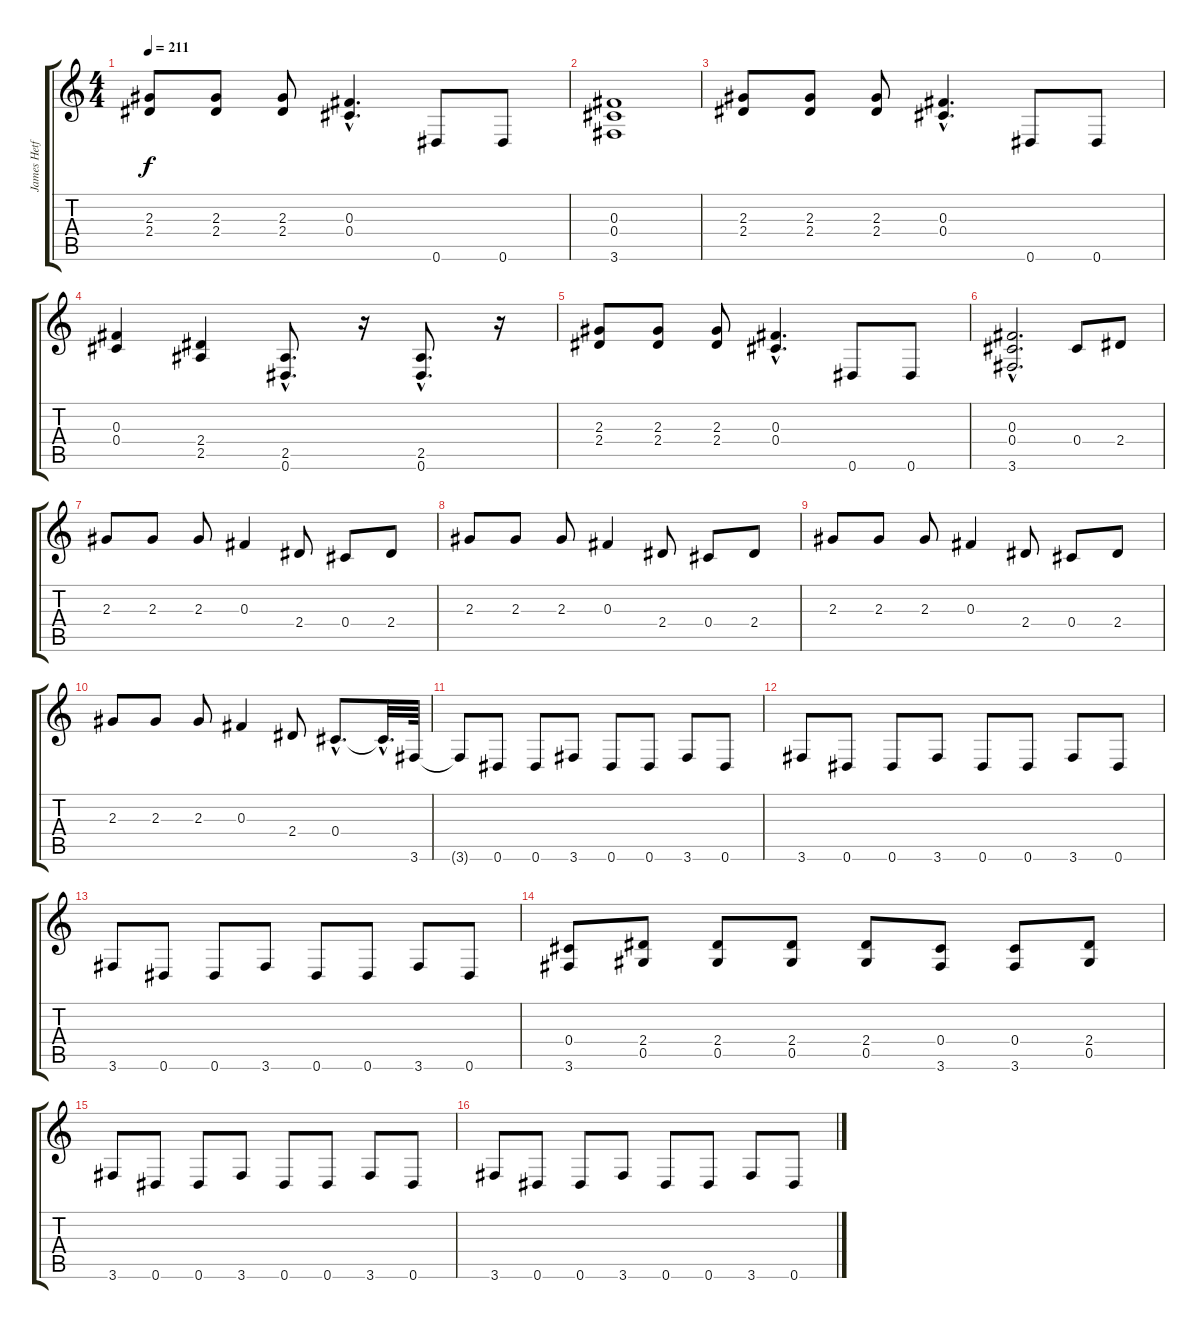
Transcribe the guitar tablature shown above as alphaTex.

\track ("James Hetfield (Guitar)" "James Hetf") {instrument overdrivenguitar}
\staff {score tabs}
\tuning (Eb4 Bb3 Gb3 Db3 Ab2 Eb2) {hide}
\ts (4 4)
\tempo 211
\clef g2
\ks c
(2.3 2.4).8{dy f} (2.3 2.4).8 (2.3 2.4).8 (0.3{hac} 0.4{hac}).4{d} 0.6.8 0.6.8 |
(0.3 0.4 3.6).1 |
(2.3 2.4).8 (2.3 2.4).8 (2.3 2.4).8 (0.3{hac} 0.4{hac}).4{d} 0.6.8 0.6.8 |
(0.3 0.4).4 (2.4 2.5).4 (2.5{hac} 0.6{hac}).8{d} r.16 (2.5{hac} 0.6{hac}).8{d} r.16 |
(2.3 2.4).8 (2.3 2.4).8 (2.3 2.4).8 (0.3{hac} 0.4{hac}).4{d} 0.6.8 0.6.8 |
(0.3{hac} 0.4{hac} 3.6{hac}).2{d} 0.4.8 2.4.8 |
2.3.8 2.3.8 2.3.8 0.3.4 2.4.8 0.4.8 2.4.8 |
2.3.8 2.3.8 2.3.8 0.3.4 2.4.8 0.4.8 2.4.8 |
2.3.8 2.3.8 2.3.8 0.3.4 2.4.8 0.4.8 2.4.8 |
2.3.8 2.3.8 2.3.8 0.3.4 2.4.8 0.4{hac}.8{d} 0.4{hac t}.32{d} 3.6.64 |
3.6{t}.8 0.6.8 0.6.8 3.6.8 0.6.8 0.6.8 3.6.8 0.6.8 |
3.6.8 0.6.8 0.6.8 3.6.8 0.6.8 0.6.8 3.6.8 0.6.8 |
3.6.8 0.6.8 0.6.8 3.6.8 0.6.8 0.6.8 3.6.8 0.6.8 |
(0.4 3.6).8 (2.4 0.5).8 (2.4 0.5).8 (2.4 0.5).8 (2.4 0.5).8 (0.4 3.6).8 (0.4 3.6).8 (2.4 0.5).8 |
3.6.8 0.6.8 0.6.8 3.6.8 0.6.8 0.6.8 3.6.8 0.6.8 |
3.6.8 0.6.8 0.6.8 3.6.8 0.6.8 0.6.8 3.6.8 0.6.8
